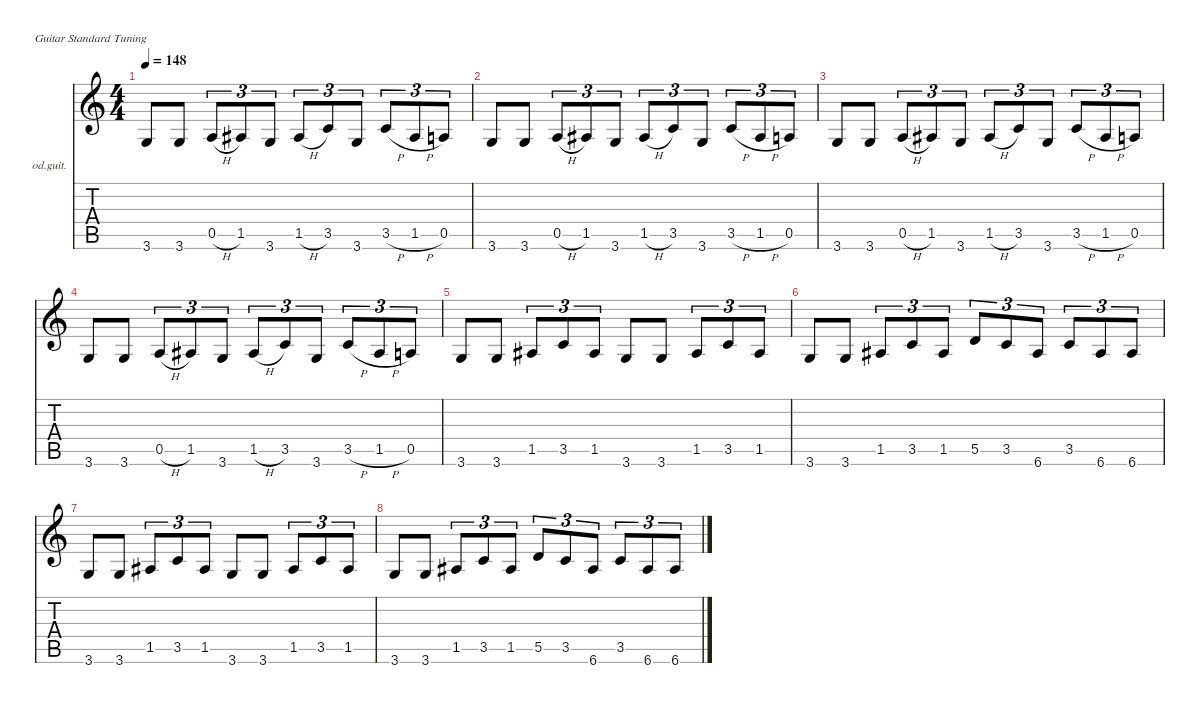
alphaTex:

\defaultSystemsLayout 4
\hideDynamics
\bracketExtendMode nobrackets
\firstSystemTrackNameOrientation horizontal
\otherSystemsTrackNameOrientation horizontal
\track ("chief" "od.guit.") {instrument overdrivenguitar}
\staff {score tabs}
\tuning (E4 B3 G3 D3 A2 E2)
\ts (4 4)
\tempo 148
\clef g2
\ks c
3.6.8{dy f beam Up} 3.6.8{beam Up} 0.5{h}.8{tu (3 2) beam Up} 1.5{acc #}.8{tu (3 2) beam Up} 3.6.8{tu (3 2) beam Up} 1.5{h acc #}.8{tu (3 2) beam Up} 3.5.8{tu (3 2) beam Up} 3.6.8{tu (3 2) beam Up} 3.5{h}.8{tu (3 2) beam Up} 1.5{h acc #}.8{tu (3 2) beam Up} 0.5.8{tu (3 2) beam Up} |
3.6.8{beam Up} 3.6.8{beam Up} 0.5{h}.8{tu (3 2) beam Up} 1.5{acc #}.8{tu (3 2) beam Up} 3.6.8{tu (3 2) beam Up} 1.5{h acc #}.8{tu (3 2) beam Up} 3.5.8{tu (3 2) beam Up} 3.6.8{tu (3 2) beam Up} 3.5{h}.8{tu (3 2) beam Up} 1.5{h acc #}.8{tu (3 2) beam Up} 0.5.8{tu (3 2) beam Up} |
3.6.8{beam Up} 3.6.8{beam Up} 0.5{h}.8{tu (3 2) beam Up} 1.5{acc #}.8{tu (3 2) beam Up} 3.6.8{tu (3 2) beam Up} 1.5{h acc #}.8{tu (3 2) beam Up} 3.5.8{tu (3 2) beam Up} 3.6.8{tu (3 2) beam Up} 3.5{h}.8{tu (3 2) beam Up} 1.5{h acc #}.8{tu (3 2) beam Up} 0.5.8{tu (3 2) beam Up} |
3.6.8{beam Up} 3.6.8{beam Up} 0.5{h}.8{tu (3 2) beam Up} 1.5{acc #}.8{tu (3 2) beam Up} 3.6.8{tu (3 2) beam Up} 1.5{h acc #}.8{tu (3 2) beam Up} 3.5.8{tu (3 2) beam Up} 3.6.8{tu (3 2) beam Up} 3.5{h}.8{tu (3 2) beam Up} 1.5{h acc #}.8{tu (3 2) beam Up} 0.5.8{tu (3 2) beam Up} |
3.6.8{beam Up} 3.6.8{beam Up} 1.5{acc #}.8{tu (3 2) beam Up} 3.5.8{tu (3 2) beam Up} 1.5{acc #}.8{tu (3 2) beam Up} 3.6.8{beam Up} 3.6.8{beam Up} 1.5{acc #}.8{tu (3 2) beam Up} 3.5.8{tu (3 2) beam Up} 1.5{acc #}.8{tu (3 2) beam Up} |
3.6.8{beam Up} 3.6.8{beam Up} 1.5{acc #}.8{tu (3 2) beam Up} 3.5.8{tu (3 2) beam Up} 1.5{acc #}.8{tu (3 2) beam Up} 5.5.8{tu (3 2) beam Up} 3.5.8{tu (3 2) beam Up} 6.6{acc #}.8{tu (3 2) beam Up} 3.5.8{tu (3 2) beam Up} 6.6{acc #}.8{tu (3 2) beam Up} 6.6{acc #}.8{tu (3 2) beam Up} |
3.6.8{beam Up} 3.6.8{beam Up} 1.5{acc #}.8{tu (3 2) beam Up} 3.5.8{tu (3 2) beam Up} 1.5{acc #}.8{tu (3 2) beam Up} 3.6.8{beam Up} 3.6.8{beam Up} 1.5{acc #}.8{tu (3 2) beam Up} 3.5.8{tu (3 2) beam Up} 1.5{acc #}.8{tu (3 2) beam Up} |
3.6.8{beam Up} 3.6.8{beam Up} 1.5{acc #}.8{tu (3 2) beam Up} 3.5.8{tu (3 2) beam Up} 1.5{acc #}.8{tu (3 2) beam Up} 5.5.8{tu (3 2) beam Up} 3.5.8{tu (3 2) beam Up} 6.6{acc #}.8{tu (3 2) beam Up} 3.5.8{tu (3 2) beam Up} 6.6{acc #}.8{tu (3 2) beam Up} 6.6{acc #}.8{tu (3 2) beam Up}
